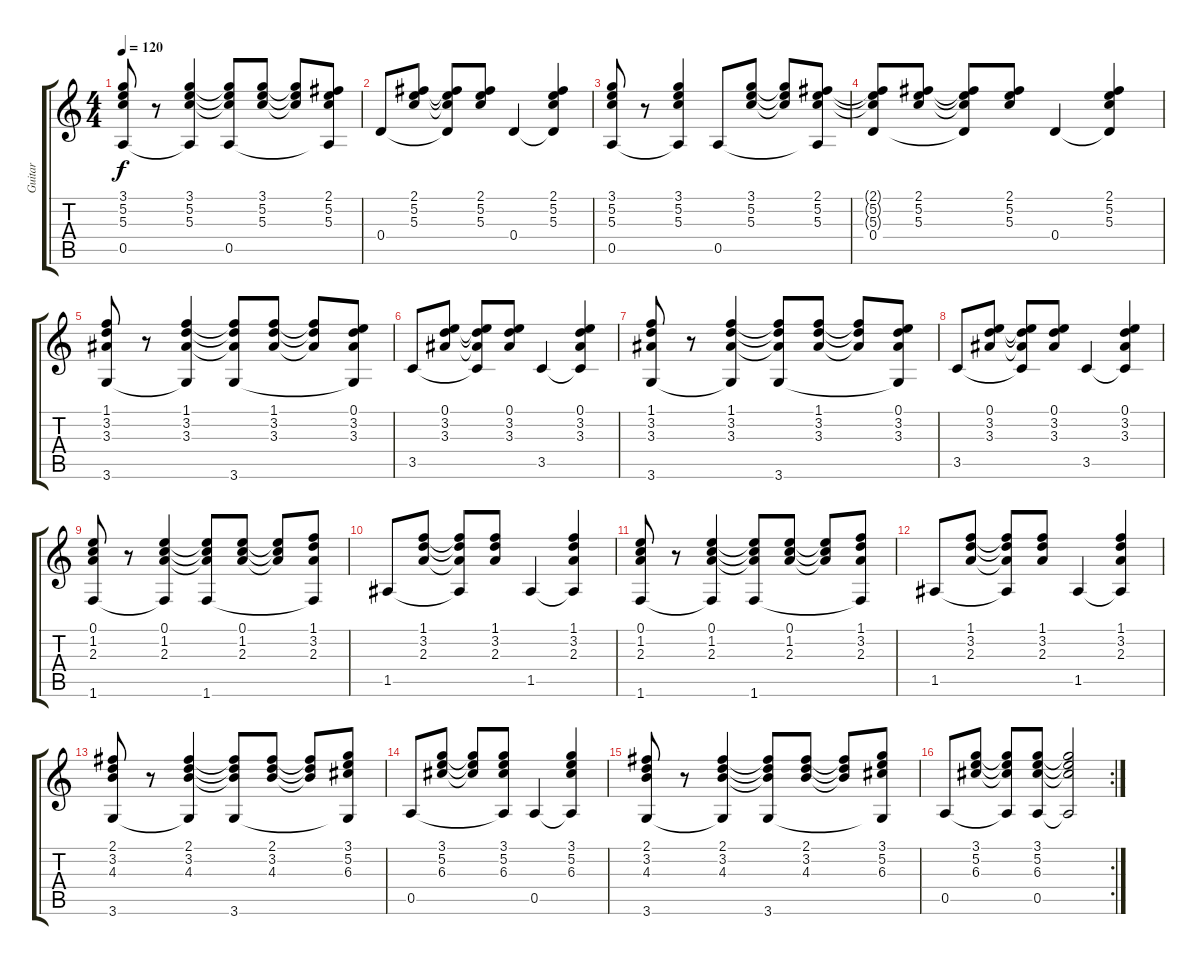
\track ("Guitar" "Guitar") {instrument acousticguitarnylon}
\staff {score tabs}
\tuning (E4 B3 G3 D3 A2 E2) {hide}
\ts (4 4)
\tempo 120
\clef g2
\ks c
(3.1 5.2 5.3 0.5).8{dy f} r.8 (3.1 5.2 5.3 0.5{t}).4 (3.1{t} 5.2{t} 5.3{t} 0.5).8 (3.1 5.2 5.3).8 (3.1{t} 5.2{t} 5.3{t}).8 (2.1 5.2 5.3 0.5{t}).8 |
0.4.8 (2.1 5.2 5.3).8 (2.1{t} 5.2{t} 5.3{t} 0.4{t}).8 (2.1 5.2 5.3).8 0.4.4 (2.1 5.2 5.3 0.4{t}).4 |
(3.1 5.2 5.3 0.5).8 r.8 (3.1 5.2 5.3 0.5{t}).4 0.5.8 (3.1 5.2 5.3).8 (3.1{t} 5.2{t} 5.3{t}).8 (2.1 5.2 5.3 0.5{t}).8 |
(2.1{t} 5.2{t} 5.3{t} 0.4).8 (2.1 5.2 5.3).8 (2.1{t} 5.2{t} 5.3{t} 0.4{t}).8 (2.1 5.2 5.3).8 0.4.4 (2.1 5.2 5.3 0.4{t}).4 |
(1.1 3.2 3.3 3.6).8 r.8 (1.1 3.2 3.3 3.6{t}).4 (1.1{t} 3.2{t} 3.3{t} 3.6).8 (1.1 3.2 3.3).8 (1.1{t} 3.2{t} 3.3{t}).8 (0.1 3.2 3.3 3.6{t}).8 |
3.5.8 (0.1 3.2 3.3).8 (0.1{t} 3.2{t} 3.3{t} 3.5{t}).8 (0.1 3.2 3.3).8 3.5.4 (0.1 3.2 3.3 3.5{t}).4 |
(1.1 3.2 3.3 3.6).8 r.8 (1.1 3.2 3.3 3.6{t}).4 (1.1{t} 3.2{t} 3.3{t} 3.6).8 (1.1 3.2 3.3).8 (1.1{t} 3.2{t} 3.3{t}).8 (0.1 3.2 3.3 3.6{t}).8 |
3.5.8 (0.1 3.2 3.3).8 (0.1{t} 3.2{t} 3.3{t} 3.5{t}).8 (0.1 3.2 3.3).8 3.5.4 (0.1 3.2 3.3 3.5{t}).4 |
(0.1 1.2 2.3 1.6).8 r.8 (0.1 1.2 2.3 1.6{t}).4 (0.1{t} 1.2{t} 2.3{t} 1.6).8 (0.1 1.2 2.3).8 (0.1{t} 1.2{t} 2.3{t}).8 (1.1 3.2 2.3 1.6{t}).8 |
1.5.8 (1.1 3.2 2.3).8 (1.1{t} 3.2{t} 2.3{t} 1.5{t}).8 (1.1 3.2 2.3).8 1.5.4 (1.1 3.2 2.3 1.5{t}).4 |
(0.1 1.2 2.3 1.6).8 r.8 (0.1 1.2 2.3 1.6{t}).4 (0.1{t} 1.2{t} 2.3{t} 1.6).8 (0.1 1.2 2.3).8 (0.1{t} 1.2{t} 2.3{t}).8 (1.1 3.2 2.3 1.6{t}).8 |
1.5.8 (1.1 3.2 2.3).8 (1.1{t} 3.2{t} 2.3{t} 1.5{t}).8 (1.1 3.2 2.3).8 1.5.4 (1.1 3.2 2.3 1.5{t}).4 |
(2.1 3.2 4.3 3.6).8 r.8 (2.1 3.2 4.3 3.6{t}).4 (2.1{t} 3.2{t} 4.3{t} 3.6).8 (2.1 3.2 4.3).8 (2.1{t} 3.2{t} 4.3{t}).8 (3.1 5.2 6.3 3.6{t}).8 |
0.5.8 (3.1 5.2 6.3).8 (3.1{t} 5.2{t} 6.3{t}).8 (3.1 5.2 6.3 0.5{t}).8 0.5.4 (3.1 5.2 6.3 0.5{t}).4 |
(2.1 3.2 4.3 3.6).8 r.8 (2.1 3.2 4.3 3.6{t}).4 (2.1{t} 3.2{t} 4.3{t} 3.6).8 (2.1 3.2 4.3).8 (2.1{t} 3.2{t} 4.3{t}).8 (3.1 5.2 6.3 3.6{t}).8 |
\rc 2
0.5.8 (3.1 5.2 6.3).8 (3.1{t} 5.2{t} 6.3{t} 0.5{t}).8 (3.1 5.2 6.3 0.5).8 (3.1{t} 5.2{t} 6.3{t} 0.5{t}).2
